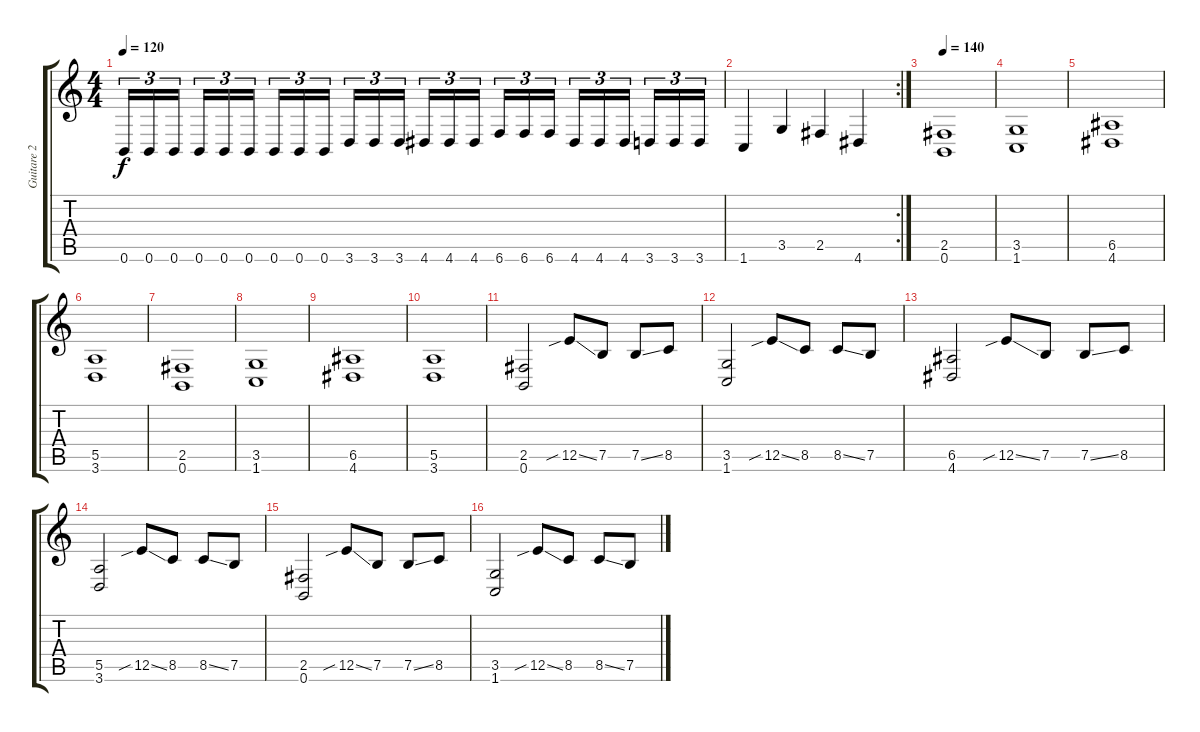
\track ("Guitare 2" "Guitare 2") {instrument distortionguitar}
\staff {score tabs}
\tuning (B3 Gb3 D3 A2 E2 B1) {hide}
\ts (4 4)
\tempo 120
\clef g2
\ks c
0.6.16{tu (3 2) dy f} 0.6.16{tu (3 2)} 0.6.16{tu (3 2) beam splitsecondary} 0.6.16{tu (3 2)} 0.6.16{tu (3 2)} 0.6.16{tu (3 2)} 0.6.16{tu (3 2)} 0.6.16{tu (3 2)} 0.6.16{tu (3 2) beam splitsecondary} 3.6.16{tu (3 2)} 3.6.16{tu (3 2)} 3.6.16{tu (3 2)} 4.6.16{tu (3 2)} 4.6.16{tu (3 2)} 4.6.16{tu (3 2) beam splitsecondary} 6.6.16{tu (3 2)} 6.6.16{tu (3 2)} 6.6.16{tu (3 2)} 4.6.16{tu (3 2)} 4.6.16{tu (3 2)} 4.6.16{tu (3 2) beam splitsecondary} 3.6.16{tu (3 2)} 3.6.16{tu (3 2)} 3.6.16{tu (3 2)} |
\rc 2
1.6.4 3.5.4 2.5.4 4.6.4 |
\tempo 140
(2.5 0.6).1 |
(3.5 1.6).1 |
(6.5 4.6).1 |
(5.5 3.6).1 |
(2.5 0.6).1 |
(3.5 1.6).1 |
(6.5 4.6).1 |
(5.5 3.6).1 |
(2.5 0.6).2 12.5{sib ss}.8 7.5.8 7.5{ss}.8 8.5.8 |
(3.5 1.6).2 12.5{sib ss}.8 8.5.8 8.5{ss}.8 7.5.8 |
(6.5 4.6).2 12.5{sib ss}.8 7.5.8 7.5{ss}.8 8.5.8 |
(5.5 3.6).2 12.5{sib ss}.8 8.5.8 8.5{ss}.8 7.5.8 |
(2.5 0.6).2 12.5{sib ss}.8 7.5.8 7.5{ss}.8 8.5.8 |
(3.5 1.6).2 12.5{sib ss}.8 8.5.8 8.5{ss}.8 7.5.8
